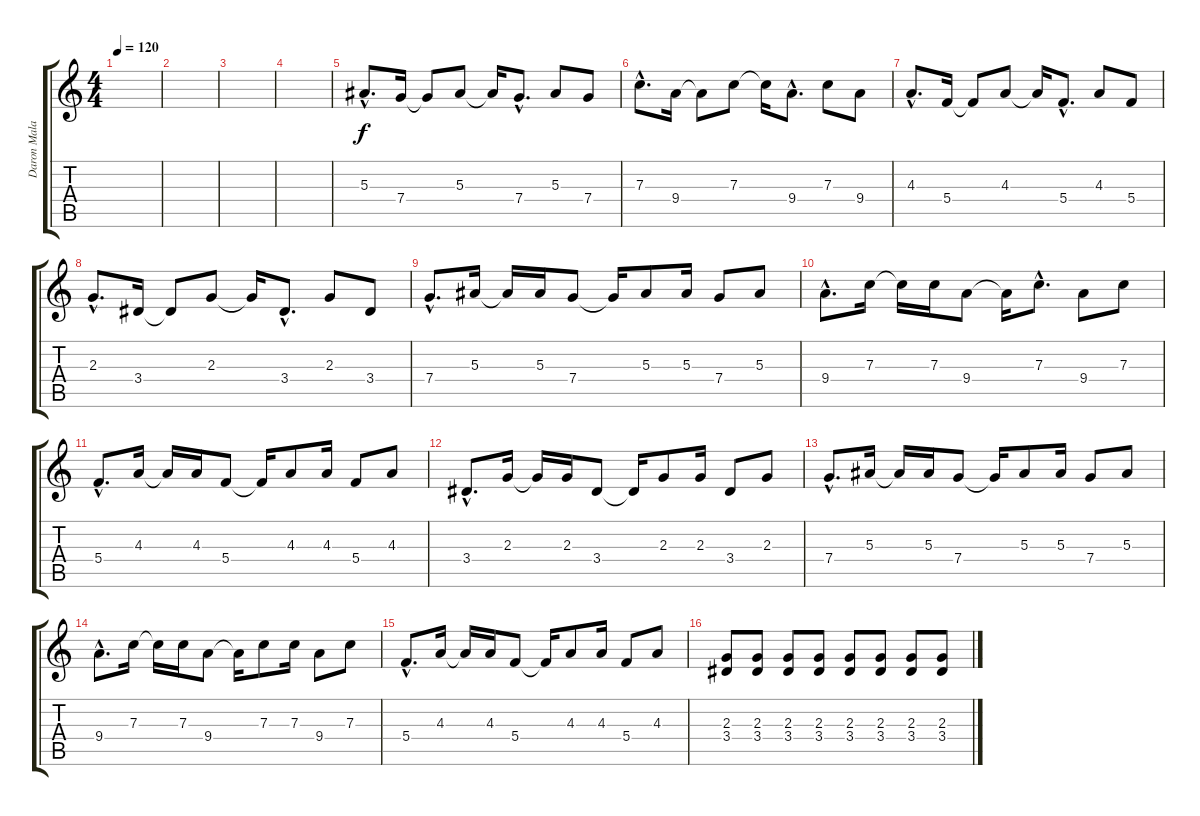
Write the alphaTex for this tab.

\track ("Daron Malakian (Overdrive)" "Daron Mala") {instrument acousticguitarsteel}
\staff {score tabs}
\tuning (D4 A3 F3 C3 G2 C2) {hide}
\ts (4 4)
\tempo 120
\clef g2
\ks c
|
|
|
|
5.3{hac}.8{d} 7.4.16 7.4{t}.8 5.3.8 5.3{t}.16 7.4{hac}.8{d} 5.3.8 7.4.8 |
7.3{hac}.8{d} 9.4.16 9.4{t}.8 7.3.8 7.3{t}.16 9.4{hac}.8{d} 7.3.8 9.4.8 |
4.3{hac}.8{d} 5.4.16 5.4{t}.8 4.3.8 4.3{t}.16 5.4{hac}.8{d} 4.3.8 5.4.8 |
2.3{hac}.8{d} 3.4.16 3.4{t}.8 2.3.8 2.3{t}.16 3.4{hac}.8{d} 2.3.8 3.4.8 |
7.4{hac}.8{d} 5.3.16 5.3{t}.16 5.3.16 7.4.8 7.4{t}.16 5.3.8 5.3.16 7.4.8 5.3.8 |
9.4{hac}.8{d} 7.3.16 7.3{t}.16 7.3.16 9.4.8 9.4{t}.16 7.3{hac}.8{d} 9.4.8 7.3.8 |
5.4{hac}.8{d} 4.3.16 4.3{t}.16 4.3.16 5.4.8 5.4{t}.16 4.3.8 4.3.16 5.4.8 4.3.8 |
3.4{hac}.8{d} 2.3.16 2.3{t}.16 2.3.16 3.4.8 3.4{t}.16 2.3.8 2.3.16 3.4.8 2.3.8 |
7.4{hac}.8{d} 5.3.16 5.3{t}.16 5.3.16 7.4.8 7.4{t}.16 5.3.8 5.3.16 7.4.8 5.3.8 |
9.4{hac}.8{d} 7.3.16 7.3{t}.16 7.3.16 9.4.8 9.4{t}.16 7.3.8 7.3.16 9.4.8 7.3.8 |
5.4{hac}.8{d} 4.3.16 4.3{t}.16 4.3.16 5.4.8 5.4{t}.16 4.3.8 4.3.16 5.4.8 4.3.8 |
(2.3 3.4).8 (2.3 3.4).8 (2.3 3.4).8 (2.3 3.4).8 (2.3 3.4).8 (2.3 3.4).8 (2.3 3.4).8 (2.3 3.4).8
